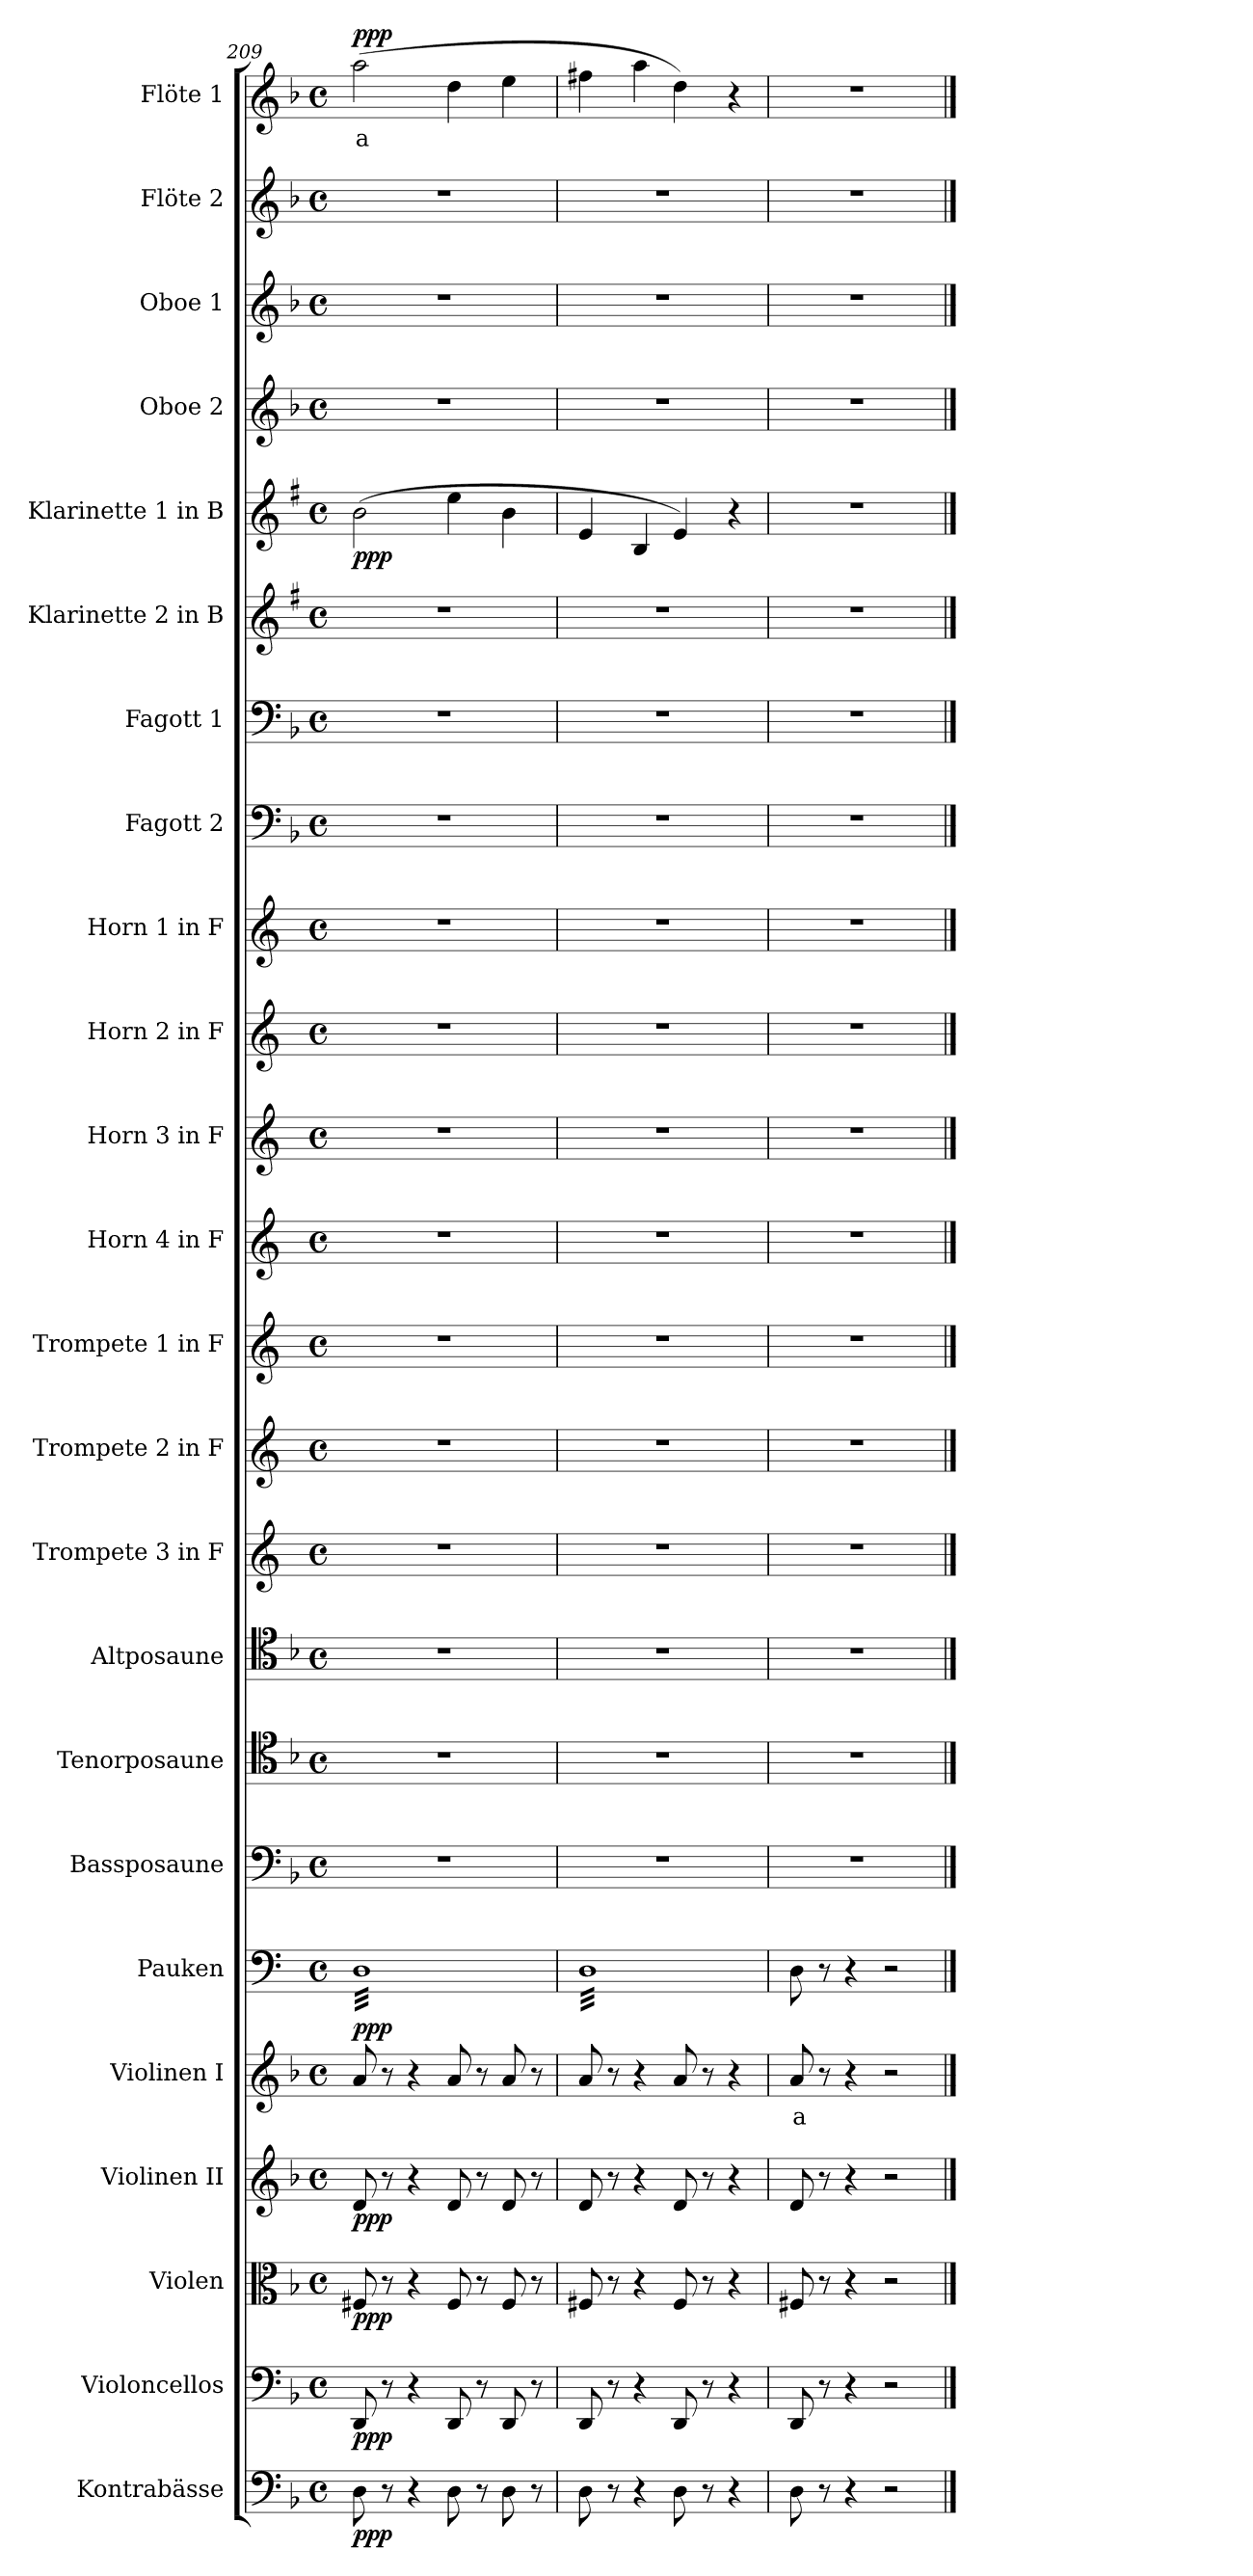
**kern	**dynam	**kern	**dynam	**kern	**dynam	**kern	**dynam	**kern	**text	**dynam	**kern	**kern	**kern	**kern	**kern	**kern	**kern	**kern	**kern	**kern	**kern	**kern	**kern	**kern	**kern	**dynam	**kern	**kern	**kern	**kern	**text	**dynam
*part24	*part24	*part23	*part23	*part22	*part22	*part21	*part21	*part20	*part20	*part20	*part19	*part18	*part17	*part16	*part15	*part14	*part13	*part12	*part11	*part10	*part9	*part8	*part7	*part6	*part5	*part5	*part4	*part3	*part2	*part1	*part1	*part1
*staff24	*staff24	*staff23	*staff23	*staff22	*staff22	*staff21	*staff21	*staff20	*staff20	*staff20	*staff19	*staff18	*staff17	*staff16	*staff15	*staff14	*staff13	*staff12	*staff11	*staff10	*staff9	*staff8	*staff7	*staff6	*staff5	*staff5	*staff4	*staff3	*staff2	*staff1	*staff1	*staff1
*I"Kontrabässe	*	*I"Violoncellos	*	*I"Violen	*	*I"Violinen II	*	*I"Violinen I	*	*	*I"Pauken	*I"Bassposaune	*I"Tenorposaune	*I"Altposaune	*I"Trompete 3 in F	*I"Trompete 2 in F	*I"Trompete 1 in F	*I"Horn 4 in F	*I"Horn 3 in F	*I"Horn 2 in F	*I"Horn 1 in F	*I"Fagott 2	*I"Fagott 1	*I"Klarinette 2 in B	*I"Klarinette 1 in B	*	*I"Oboe 2	*I"Oboe 1	*I"Flöte 2	*I"Flöte 1	*	*
*I'Kb.	*	*I'Vc.	*	*	*	*I'Vln. II	*	*I'Vln. I	*	*	*I'Pk.	*I'B. Psn.	*I'T. Psn.	*I'A. Psn.	*I'Tpt. 3 in F	*I'Tpt. 2 in F	*I'Tpt. 1 in F	*I'Hn. 4 in F	*I'Hn. 3  in F	*I'Hn. 2  in F	*I'Hn. 1 in F	*I'Fgt. 2	*I'Fgt. 1	*I'Kl. 2 in B	*I'Kl. 1  in B	*	*I'Ob. 2	*I'Ob. 1	*I'Fl. 2	*I'Fl. 1	*	*
*clefF4	*	*clefF4	*	*clefC3	*	*clefG2	*	*clefG2	*	*	*clefF4	*clefF4	*clefC4	*clefC4	*clefG2	*clefG2	*clefG2	*clefG2	*clefG2	*clefG2	*clefG2	*clefF4	*clefF4	*clefG2	*clefG2	*	*clefG2	*clefG2	*clefG2	*clefG2	*	*
*ITrd7c12	*	*	*	*	*	*	*	*	*	*	*	*	*	*	*ITrd-3c-5	*ITrd-3c-5	*ITrd-3c-5	*ITrd4c7	*ITrd4c7	*ITrd4c7	*ITrd4c7	*	*	*ITrd1c2	*ITrd1c2	*	*	*	*	*	*	*
*k[b-]	*	*k[b-]	*	*k[b-]	*	*k[b-]	*	*k[b-]	*	*	*k[]	*k[b-]	*k[b-]	*k[b-]	*k[b-]	*k[b-]	*k[b-]	*k[b-]	*k[b-]	*k[b-]	*k[b-]	*k[b-]	*k[b-]	*k[b-]	*k[b-]	*	*k[b-]	*k[b-]	*k[b-]	*k[b-]	*	*
*M4/4	*	*M4/4	*	*M4/4	*	*M4/4	*	*M4/4	*	*	*M4/4	*M4/4	*M4/4	*M4/4	*M4/4	*M4/4	*M4/4	*M4/4	*M4/4	*M4/4	*M4/4	*M4/4	*M4/4	*M4/4	*M4/4	*	*M4/4	*M4/4	*M4/4	*M4/4	*	*
*met(c)	*	*met(c)	*	*met(c)	*	*met(c)	*	*met(c)	*	*	*met(c)	*met(c)	*met(c)	*met(c)	*met(c)	*met(c)	*met(c)	*met(c)	*met(c)	*met(c)	*met(c)	*met(c)	*met(c)	*met(c)	*met(c)	*	*met(c)	*met(c)	*met(c)	*met(c)	*	*
=209	=209	=209	=209	=209	=209	=209	=209	=209	=209	=209	=209	=209	=209	=209	=209	=209	=209	=209	=209	=209	=209	=209	=209	=209	=209	=209	=209	=209	=209	=209	=209	=209
!	!LO:DY:b	!	!LO:DY:b	!	!LO:DY:b	!	!LO:DY:b	!	!	!LO:DY:b	!	!	!	!	!	!	!	!	!	!	!	!	!	!	!	!LO:DY:b	!	!	!	!	!LO:LY:color=#FF0000	!LO:DY:b
*	*	*	*	*	*	*	*	*	*	*	*tremolo	*	*	*	*	*	*	*	*	*	*	*	*	*	*	*	*	*	*	*	*	*
8DD\	ppp	8DD/	ppp	8F#X/	ppp	8d/	ppp	8a/	.	ppp	32DLLL	1r	1r	1r	1r	1r	1r	1r	1r	1r	1r	1r	1r	1r	(2a\	ppp	1r	1r	1r	(2aa\	a	ppp
.	.	.	.	.	.	.	.	.	.	.	32D	.	.	.	.	.	.	.	.	.	.	.	.	.	.	.	.	.	.	.	.	.
.	.	.	.	.	.	.	.	.	.	.	32D	.	.	.	.	.	.	.	.	.	.	.	.	.	.	.	.	.	.	.	.	.
.	.	.	.	.	.	.	.	.	.	.	32D	.	.	.	.	.	.	.	.	.	.	.	.	.	.	.	.	.	.	.	.	.
8r	.	8r	.	8r	.	8r	.	8r	.	.	32D	.	.	.	.	.	.	.	.	.	.	.	.	.	.	.	.	.	.	.	.	.
.	.	.	.	.	.	.	.	.	.	.	32D	.	.	.	.	.	.	.	.	.	.	.	.	.	.	.	.	.	.	.	.	.
.	.	.	.	.	.	.	.	.	.	.	32D	.	.	.	.	.	.	.	.	.	.	.	.	.	.	.	.	.	.	.	.	.
.	.	.	.	.	.	.	.	.	.	.	32D	.	.	.	.	.	.	.	.	.	.	.	.	.	.	.	.	.	.	.	.	.
4r	.	4r	.	4r	.	4r	.	4r	.	.	32D	.	.	.	.	.	.	.	.	.	.	.	.	.	.	.	.	.	.	.	.	.
.	.	.	.	.	.	.	.	.	.	.	32D	.	.	.	.	.	.	.	.	.	.	.	.	.	.	.	.	.	.	.	.	.
.	.	.	.	.	.	.	.	.	.	.	32D	.	.	.	.	.	.	.	.	.	.	.	.	.	.	.	.	.	.	.	.	.
.	.	.	.	.	.	.	.	.	.	.	32D	.	.	.	.	.	.	.	.	.	.	.	.	.	.	.	.	.	.	.	.	.
.	.	.	.	.	.	.	.	.	.	.	32D	.	.	.	.	.	.	.	.	.	.	.	.	.	.	.	.	.	.	.	.	.
.	.	.	.	.	.	.	.	.	.	.	32D	.	.	.	.	.	.	.	.	.	.	.	.	.	.	.	.	.	.	.	.	.
.	.	.	.	.	.	.	.	.	.	.	32D	.	.	.	.	.	.	.	.	.	.	.	.	.	.	.	.	.	.	.	.	.
.	.	.	.	.	.	.	.	.	.	.	32D	.	.	.	.	.	.	.	.	.	.	.	.	.	.	.	.	.	.	.	.	.
8DD\	.	8DD/	.	8F#/	.	8d/	.	8a/	.	.	32D	.	.	.	.	.	.	.	.	.	.	.	.	.	4dd\	.	.	.	.	4dd\	.	.
.	.	.	.	.	.	.	.	.	.	.	32D	.	.	.	.	.	.	.	.	.	.	.	.	.	.	.	.	.	.	.	.	.
.	.	.	.	.	.	.	.	.	.	.	32D	.	.	.	.	.	.	.	.	.	.	.	.	.	.	.	.	.	.	.	.	.
.	.	.	.	.	.	.	.	.	.	.	32D	.	.	.	.	.	.	.	.	.	.	.	.	.	.	.	.	.	.	.	.	.
8r	.	8r	.	8r	.	8r	.	8r	.	.	32D	.	.	.	.	.	.	.	.	.	.	.	.	.	.	.	.	.	.	.	.	.
.	.	.	.	.	.	.	.	.	.	.	32D	.	.	.	.	.	.	.	.	.	.	.	.	.	.	.	.	.	.	.	.	.
.	.	.	.	.	.	.	.	.	.	.	32D	.	.	.	.	.	.	.	.	.	.	.	.	.	.	.	.	.	.	.	.	.
.	.	.	.	.	.	.	.	.	.	.	32D	.	.	.	.	.	.	.	.	.	.	.	.	.	.	.	.	.	.	.	.	.
8DD\	.	8DD/	.	8F#/	.	8d/	.	8a/	.	.	32D	.	.	.	.	.	.	.	.	.	.	.	.	.	4a\	.	.	.	.	4ee\	.	.
.	.	.	.	.	.	.	.	.	.	.	32D	.	.	.	.	.	.	.	.	.	.	.	.	.	.	.	.	.	.	.	.	.
.	.	.	.	.	.	.	.	.	.	.	32D	.	.	.	.	.	.	.	.	.	.	.	.	.	.	.	.	.	.	.	.	.
.	.	.	.	.	.	.	.	.	.	.	32D	.	.	.	.	.	.	.	.	.	.	.	.	.	.	.	.	.	.	.	.	.
8r	.	8r	.	8r	.	8r	.	8r	.	.	32D	.	.	.	.	.	.	.	.	.	.	.	.	.	.	.	.	.	.	.	.	.
.	.	.	.	.	.	.	.	.	.	.	32D	.	.	.	.	.	.	.	.	.	.	.	.	.	.	.	.	.	.	.	.	.
.	.	.	.	.	.	.	.	.	.	.	32D	.	.	.	.	.	.	.	.	.	.	.	.	.	.	.	.	.	.	.	.	.
.	.	.	.	.	.	.	.	.	.	.	32DJJJ	.	.	.	.	.	.	.	.	.	.	.	.	.	.	.	.	.	.	.	.	.
=210	=210	=210	=210	=210	=210	=210	=210	=210	=210	=210	=210	=210	=210	=210	=210	=210	=210	=210	=210	=210	=210	=210	=210	=210	=210	=210	=210	=210	=210	=210	=210	=210
8DD\	.	8DD/	.	8F#X/	.	8d/	.	8a/	.	.	32DLLL	1r	1r	1r	1r	1r	1r	1r	1r	1r	1r	1r	1r	1r	4d/	.	1r	1r	1r	4ff#X\	.	.
.	.	.	.	.	.	.	.	.	.	.	32D	.	.	.	.	.	.	.	.	.	.	.	.	.	.	.	.	.	.	.	.	.
.	.	.	.	.	.	.	.	.	.	.	32D	.	.	.	.	.	.	.	.	.	.	.	.	.	.	.	.	.	.	.	.	.
.	.	.	.	.	.	.	.	.	.	.	32D	.	.	.	.	.	.	.	.	.	.	.	.	.	.	.	.	.	.	.	.	.
8r	.	8r	.	8r	.	8r	.	8r	.	.	32D	.	.	.	.	.	.	.	.	.	.	.	.	.	.	.	.	.	.	.	.	.
.	.	.	.	.	.	.	.	.	.	.	32D	.	.	.	.	.	.	.	.	.	.	.	.	.	.	.	.	.	.	.	.	.
.	.	.	.	.	.	.	.	.	.	.	32D	.	.	.	.	.	.	.	.	.	.	.	.	.	.	.	.	.	.	.	.	.
.	.	.	.	.	.	.	.	.	.	.	32D	.	.	.	.	.	.	.	.	.	.	.	.	.	.	.	.	.	.	.	.	.
4r	.	4r	.	4r	.	4r	.	4r	.	.	32D	.	.	.	.	.	.	.	.	.	.	.	.	.	4A/	.	.	.	.	4aa\	.	.
.	.	.	.	.	.	.	.	.	.	.	32D	.	.	.	.	.	.	.	.	.	.	.	.	.	.	.	.	.	.	.	.	.
.	.	.	.	.	.	.	.	.	.	.	32D	.	.	.	.	.	.	.	.	.	.	.	.	.	.	.	.	.	.	.	.	.
.	.	.	.	.	.	.	.	.	.	.	32D	.	.	.	.	.	.	.	.	.	.	.	.	.	.	.	.	.	.	.	.	.
.	.	.	.	.	.	.	.	.	.	.	32D	.	.	.	.	.	.	.	.	.	.	.	.	.	.	.	.	.	.	.	.	.
.	.	.	.	.	.	.	.	.	.	.	32D	.	.	.	.	.	.	.	.	.	.	.	.	.	.	.	.	.	.	.	.	.
.	.	.	.	.	.	.	.	.	.	.	32D	.	.	.	.	.	.	.	.	.	.	.	.	.	.	.	.	.	.	.	.	.
.	.	.	.	.	.	.	.	.	.	.	32D	.	.	.	.	.	.	.	.	.	.	.	.	.	.	.	.	.	.	.	.	.
8DD\	.	8DD/	.	8F#/	.	8d/	.	8a/	.	.	32D	.	.	.	.	.	.	.	.	.	.	.	.	.	4d/)	.	.	.	.	4dd\)	.	.
.	.	.	.	.	.	.	.	.	.	.	32D	.	.	.	.	.	.	.	.	.	.	.	.	.	.	.	.	.	.	.	.	.
.	.	.	.	.	.	.	.	.	.	.	32D	.	.	.	.	.	.	.	.	.	.	.	.	.	.	.	.	.	.	.	.	.
.	.	.	.	.	.	.	.	.	.	.	32D	.	.	.	.	.	.	.	.	.	.	.	.	.	.	.	.	.	.	.	.	.
8r	.	8r	.	8r	.	8r	.	8r	.	.	32D	.	.	.	.	.	.	.	.	.	.	.	.	.	.	.	.	.	.	.	.	.
.	.	.	.	.	.	.	.	.	.	.	32D	.	.	.	.	.	.	.	.	.	.	.	.	.	.	.	.	.	.	.	.	.
.	.	.	.	.	.	.	.	.	.	.	32D	.	.	.	.	.	.	.	.	.	.	.	.	.	.	.	.	.	.	.	.	.
.	.	.	.	.	.	.	.	.	.	.	32D	.	.	.	.	.	.	.	.	.	.	.	.	.	.	.	.	.	.	.	.	.
4r	.	4r	.	4r	.	4r	.	4r	.	.	32D	.	.	.	.	.	.	.	.	.	.	.	.	.	4r	.	.	.	.	4r	.	.
.	.	.	.	.	.	.	.	.	.	.	32D	.	.	.	.	.	.	.	.	.	.	.	.	.	.	.	.	.	.	.	.	.
.	.	.	.	.	.	.	.	.	.	.	32D	.	.	.	.	.	.	.	.	.	.	.	.	.	.	.	.	.	.	.	.	.
.	.	.	.	.	.	.	.	.	.	.	32D	.	.	.	.	.	.	.	.	.	.	.	.	.	.	.	.	.	.	.	.	.
.	.	.	.	.	.	.	.	.	.	.	32D	.	.	.	.	.	.	.	.	.	.	.	.	.	.	.	.	.	.	.	.	.
.	.	.	.	.	.	.	.	.	.	.	32D	.	.	.	.	.	.	.	.	.	.	.	.	.	.	.	.	.	.	.	.	.
.	.	.	.	.	.	.	.	.	.	.	32D	.	.	.	.	.	.	.	.	.	.	.	.	.	.	.	.	.	.	.	.	.
.	.	.	.	.	.	.	.	.	.	.	32DJJJ	.	.	.	.	.	.	.	.	.	.	.	.	.	.	.	.	.	.	.	.	.
*	*	*	*	*	*	*	*	*	*	*	*Xtremolo	*	*	*	*	*	*	*	*	*	*	*	*	*	*	*	*	*	*	*	*	*
=211	=211	=211	=211	=211	=211	=211	=211	=211	=211	=211	=211	=211	=211	=211	=211	=211	=211	=211	=211	=211	=211	=211	=211	=211	=211	=211	=211	=211	=211	=211	=211	=211
!	!	!	!	!	!	!	!	!	!LO:LY:color=#FF0000	!	!	!	!	!	!	!	!	!	!	!	!	!	!	!	!	!	!	!	!	!	!	!
8DD\	.	8DD/	.	8F#X/	.	8d/	.	8a/	a	.	8D\	1r	1r	1r	1r	1r	1r	1r	1r	1r	1r	1r	1r	1r	1r	.	1r	1r	1r	1r	.	.
8r	.	8r	.	8r	.	8r	.	8r	.	.	8r	.	.	.	.	.	.	.	.	.	.	.	.	.	.	.	.	.	.	.	.	.
4r	.	4r	.	4r	.	4r	.	4r	.	.	4r	.	.	.	.	.	.	.	.	.	.	.	.	.	.	.	.	.	.	.	.	.
2r	.	2r	.	2r	.	2r	.	2r	.	.	2r	.	.	.	.	.	.	.	.	.	.	.	.	.	.	.	.	.	.	.	.	.
==	==	==	==	==	==	==	==	==	==	==	==	==	==	==	==	==	==	==	==	==	==	==	==	==	==	==	==	==	==	==	==	==
*-	*-	*-	*-	*-	*-	*-	*-	*-	*-	*-	*-	*-	*-	*-	*-	*-	*-	*-	*-	*-	*-	*-	*-	*-	*-	*-	*-	*-	*-	*-	*-	*-
